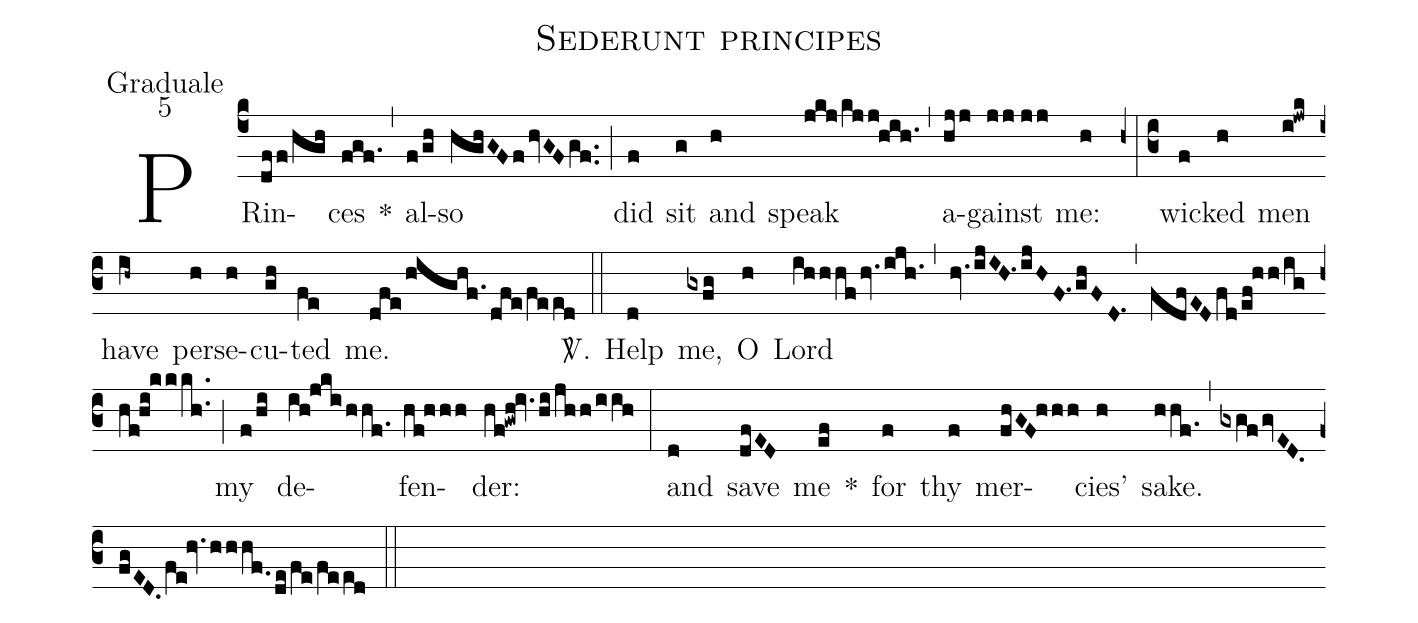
name:Sederunt principes;
office-part:Graduale;
mode:5;
%%
(c4) PRin(dff/hgh)ces(fgf.1) *(,) al(f/gh)so(hghGFf/hvGF/gf..) (;) did(f) sit(g) and(h) speak(jkj/kjj!hih.1) (,) a(hjj)gainst(jj//jj) me:(h) (z0:c3) wic(f)ked(h) men(i!jwk) have(ih~) per(h)se(h)cu(gh)ted(fe) me.(dfe/highf.1/dfe/feed) <sp>V/</sp>.(::) Help(d) me,(gxfg) O(h) Lord(ihhhf/hv.1ijh.1) (,) (hv.1ijIH.1ijHF.1ghFD.1) (,) (fdfED/fd/ef!hh/ig/hf!hi!kkkh..) (;) my(f/hi) de(ih!jki/hhf.1)fen(hf!hhh)der:(hf!gwh!iv./hi/jhh/iih) (:) and(d) save(dfED) me(ef) *() for(f) thy(f) mer(fhGF!hhh)cies'(h) sake.(hhf.1) (,) (gxgf/gvED.0/fgED.0/fe!hv.hhhf.0/de/fe/feed) (::)
